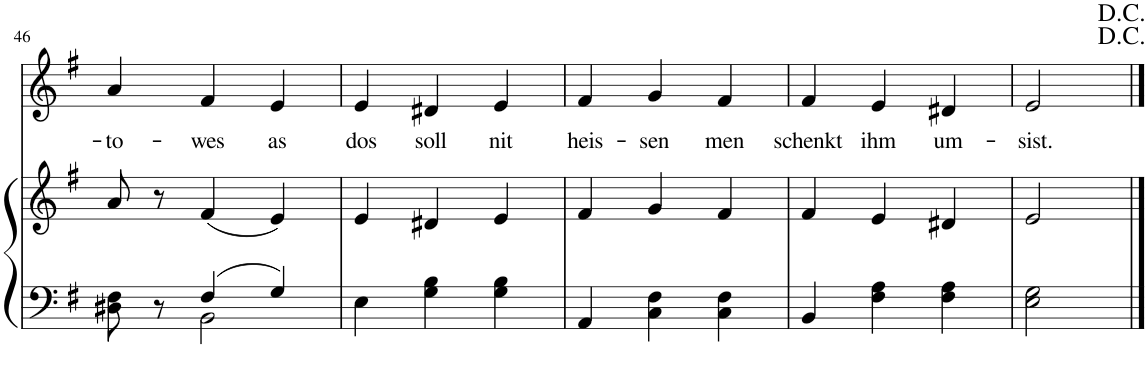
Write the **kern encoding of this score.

**kern	**kern	**kern	**text
*part2	*part2	*part1	*part1
*staff3	*staff2	*staff1	*staff1
*I"Klavier	*	*I"Piano	*
*	*	*I'Pno	*
!!LO:PB:g=z
*clefF4	*clefG2	*clefG2	*
*k[f#]	*k[f#]	*k[f#]	*
*M3/4	*M3/4	*M3/4	*
=46	=46	=46	=46
*^	*	*	*
!	!	!	!	!LO:LY:b
8D#X\ 8F#\	4ryy	8a/	4a/	-to-
8r	.	8r	.	.
!	!	!	!	!LO:LY:b
4F#/	2BB\	(4f#/	4f#/	-wes
!	!	!	!	!LO:LY:b
4G/	.	4e/)	4e/	as
*v	*v	*	*	*
=47	=47	=47	=47
!	!	!	!LO:LY:b
4E\	4e/	4e/	dos
!	!	!	!LO:LY:b
4G\ 4B\	4d#X/	4d#X/	soll
!	!	!	!LO:LY:b
4G\ 4B\	4e/	4e/	nit
=48	=48	=48	=48
!	!	!	!LO:LY:b
4AA/	4f#/	4f#/	heis-
!	!	!	!LO:LY:b
4C\ 4F#\	4g/	4g/	-sen
!	!	!	!LO:LY:b
4C\ 4F#\	4f#/	4f#/	men
=49	=49	=49	=49
!	!	!	!LO:LY:b
4BB/	4f#/	4f#/	schenkt
!	!	!	!LO:LY:b
4F#\ 4A\	4e/	4e/	ihm
!	!	!	!LO:LY:b
4F#\ 4A\	4d#X/	4d#X/	um-
=50	=50	=50	=50
!	!	!	!LO:LY:b
2E\ 2G\	2e/	2e/	-sist.
==	==	==	==
*-	*-	*-	*-
